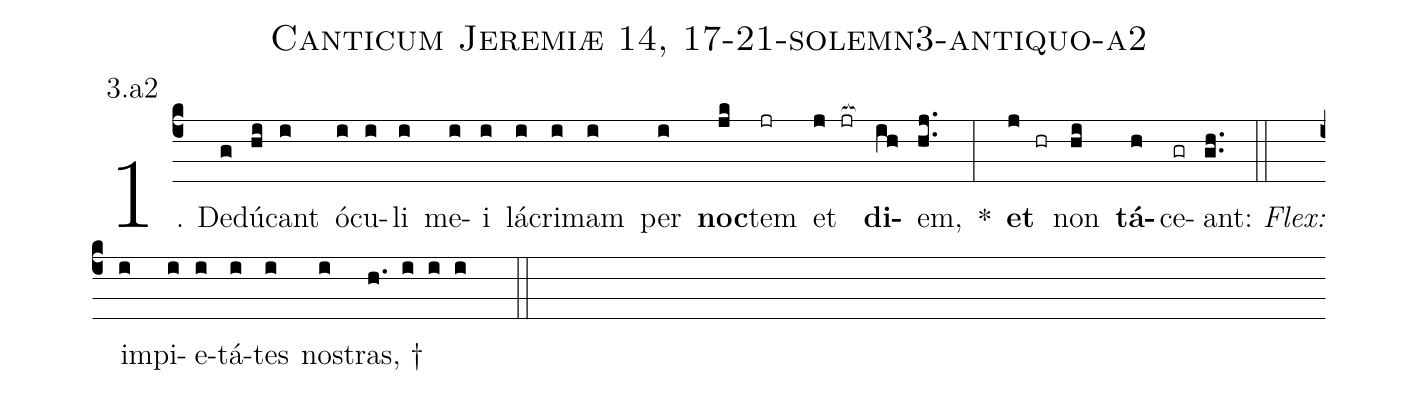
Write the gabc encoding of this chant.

name: Canticum Jeremiæ 14, 17-21-solemn3-antiquo-a2;
annotation: 3.a2;
%%
(c4)1. De(g)dú(hi)cant(i) ó(i)cu(i)li(i) me(i)i(i) lá(i)cri(i)mam(i) per(i) <b>noc</b>(jk)tem(jr) et(j jr[ocb:1{]) <b>di</b>(ih[ocb:0}])em,(hj..) *(:) <b>et</b>(j hr) non(hi) <b>tá</b>(h)ce(gr)ant:(gh..) (::)
<i>Flex:</i>()  im(i)pi(i)e(i)tá(i)tes(i) nos(i)tras, †(h. i i i  ::)
